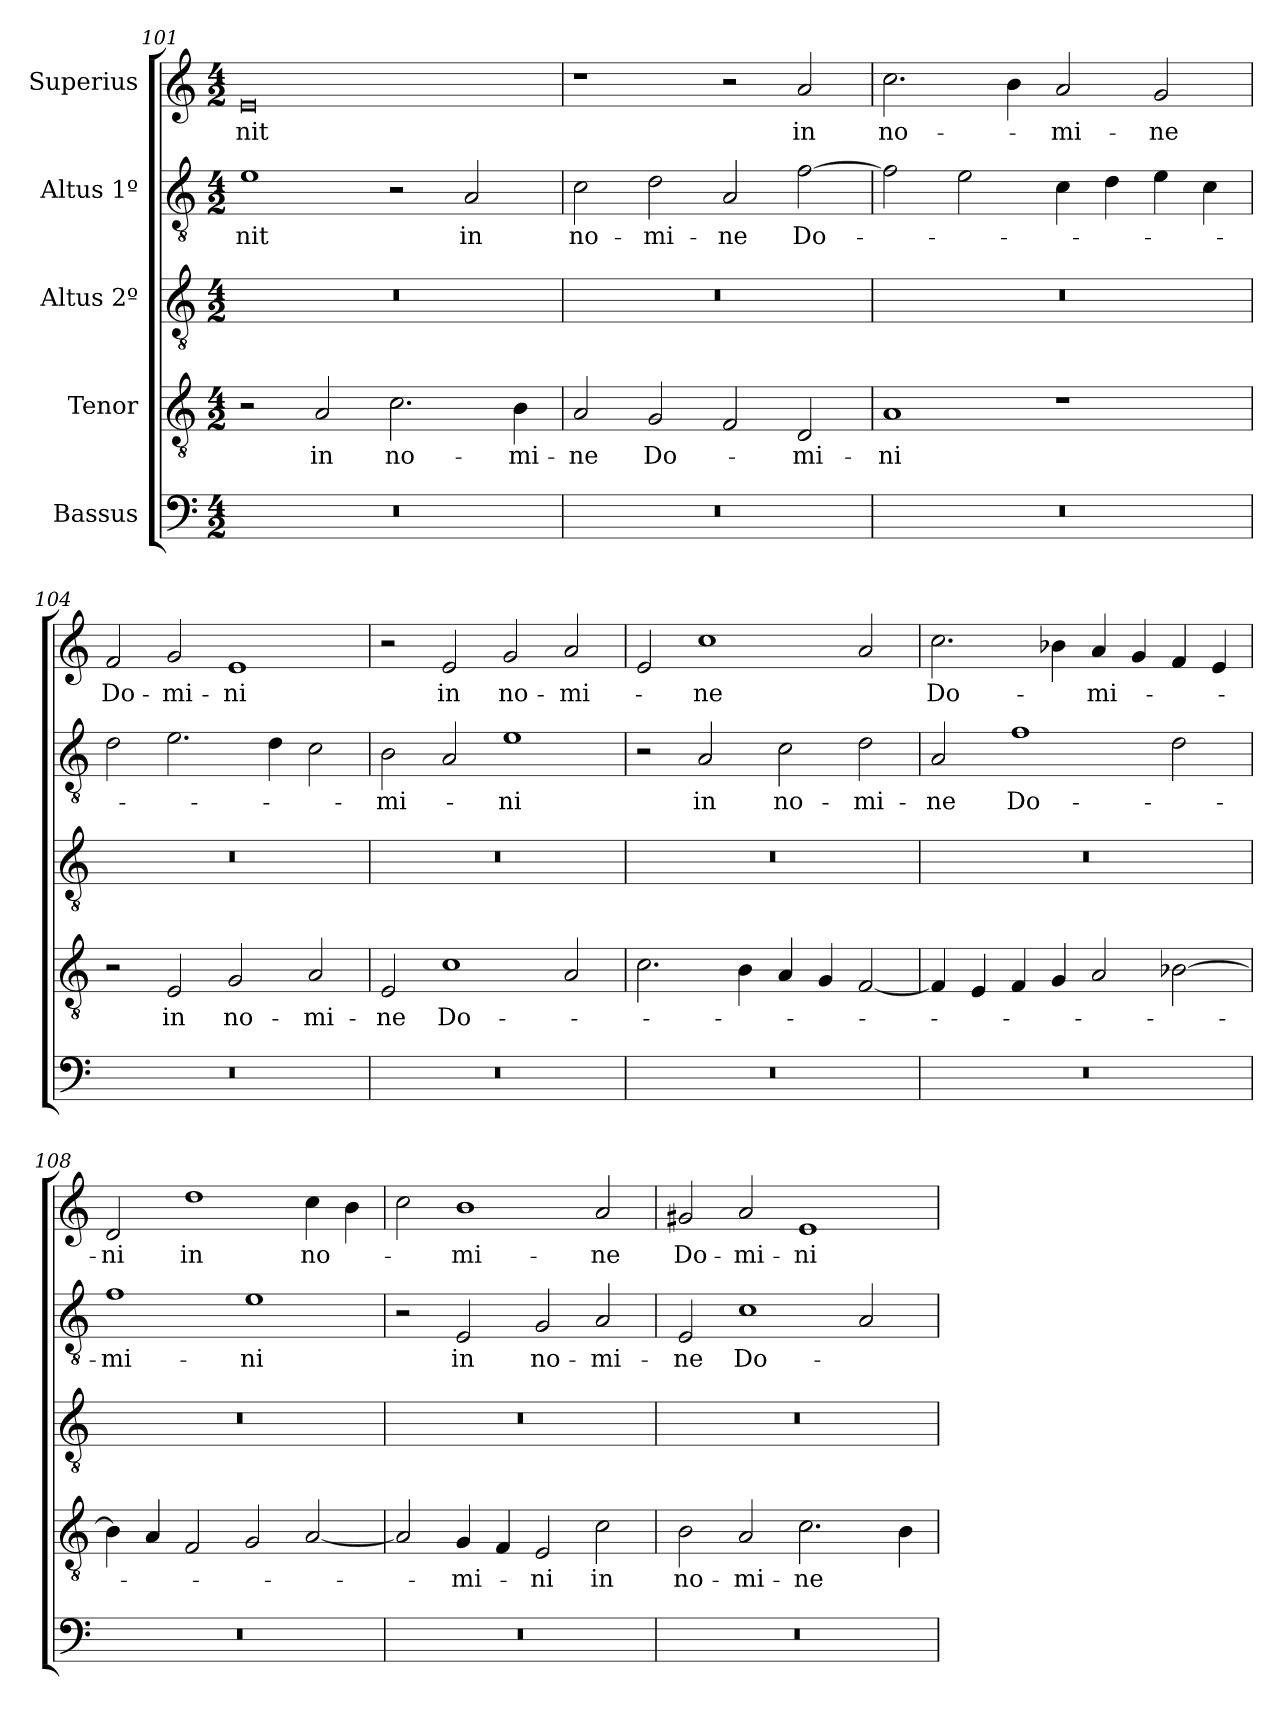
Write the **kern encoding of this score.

**kern	**kern	**text	**kern	**kern	**text	**kern	**text
*part5	*part4	*part4	*part3	*part2	*part2	*part1	*part1
*staff5	*staff4	*staff4	*staff3	*staff2	*staff2	*staff1	*staff1
*I"Bassus	*I"Tenor	*	*I"Altus 2º	*I"Altus 1º	*	*I"Superius	*
*clefF4	*clefGv2	*	*clefGv2	*clefGv2	*	*clefG2	*
*k[]	*k[]	*	*k[]	*k[]	*	*k[]	*
*M4/2	*M4/2	*	*M4/2	*M4/2	*	*M4/2	*
=101	=101	=101	=101	=101	=101	=101	=101
0r	2r	.	0r	1e\	-nit	0e/	-nit
.	2A/	in	.	.	.	.	.
.	2.c\	no-	.	2r	.	.	.
.	.	.	.	2A/	in	.	.
.	4B\	-mi-	.	.	.	.	.
=102	=102	=102	=102	=102	=102	=102	=102
0r	2A/	-ne	0r	2c\	no-	1r	.
.	2G/	Do-	.	2d\	-mi-	.	.
.	2F/	.	.	2A/	-ne	2r	.
.	2D/	-mi-	.	[2f\	Do-	2a/	in
=103	=103	=103	=103	=103	=103	=103	=103
0r	1A/	-ni	0r	2f\]	.	2.cc\	no-
.	.	.	.	2e\	.	.	.
.	.	.	.	.	.	4b\	.
.	1r	.	.	4c\	.	2a/	-mi-
.	.	.	.	4d\	.	.	.
.	.	.	.	4e\	.	2g/	-ne
.	.	.	.	4c\	.	.	.
=104	=104	=104	=104	=104	=104	=104	=104
0r	2r	.	0r	2d\	.	2f/	Do-
.	2E/	in	.	2.e\	.	2g/	-mi-
.	2G/	no-	.	.	.	1e/	-ni
.	.	.	.	4d\	.	.	.
.	2A/	-mi-	.	2c\	.	.	.
=105	=105	=105	=105	=105	=105	=105	=105
0r	2E/	-ne	0r	2B\	-mi-	2r	.
.	1c\	Do-	.	2A/	.	2e/	in
.	.	.	.	1e\	-ni	2g/	no-
.	2A/	.	.	.	.	2a/	-mi-
=106	=106	=106	=106	=106	=106	=106	=106
0r	2.c\	.	0r	2r	.	2e/	.
.	.	.	.	2A/	in	1cc\	-ne
.	4B\	.	.	.	.	.	.
.	4A/	.	.	2c\	no-	.	.
.	4G/	.	.	.	.	.	.
.	[2F/	.	.	2d\	-mi-	2a/	.
=107	=107	=107	=107	=107	=107	=107	=107
0r	4F/]	.	0r	2A/	-ne	2.cc\	Do-
.	4E/	.	.	.	.	.	.
.	4F/	.	.	1f\	Do-	.	.
.	4G/	.	.	.	.	4b-X\	.
.	2A/	.	.	.	.	4a/	-mi-
.	.	.	.	.	.	4g/	.
.	[2B-X\	.	.	2d\	.	4f/	.
.	.	.	.	.	.	4e/	.
=108	=108	=108	=108	=108	=108	=108	=108
0r	4B-\]	.	0r	1f\	-mi-	2d/	-ni
.	4A/	.	.	.	.	.	.
.	2F/	.	.	.	.	1dd\	in
.	2G/	.	.	1e\	-ni	.	.
.	[2A/	.	.	.	.	4cc\	no-
.	.	.	.	.	.	4b\	.
=109	=109	=109	=109	=109	=109	=109	=109
0r	2A/]	.	0r	2r	.	2cc\	.
.	4G/	-mi-	.	2E/	in	1b\	-mi-
.	4F/	.	.	.	.	.	.
.	2E/	-ni	.	2G/	no-	.	.
.	2c\	in	.	2A/	-mi-	2a/	-ne
=110	=110	=110	=110	=110	=110	=110	=110
0r	2B\	no-	0r	2E/	-ne	2g#X/	Do-
.	2A/	-mi-	.	1c\	Do-	2a/	-mi-
.	2.c\	-ne	.	.	.	1e/	-ni
.	.	.	.	2A/	.	.	.
.	4B\	.	.	.	.	.	.
=	=	=	=	=	=	=	=
*-	*-	*-	*-	*-	*-	*-	*-
